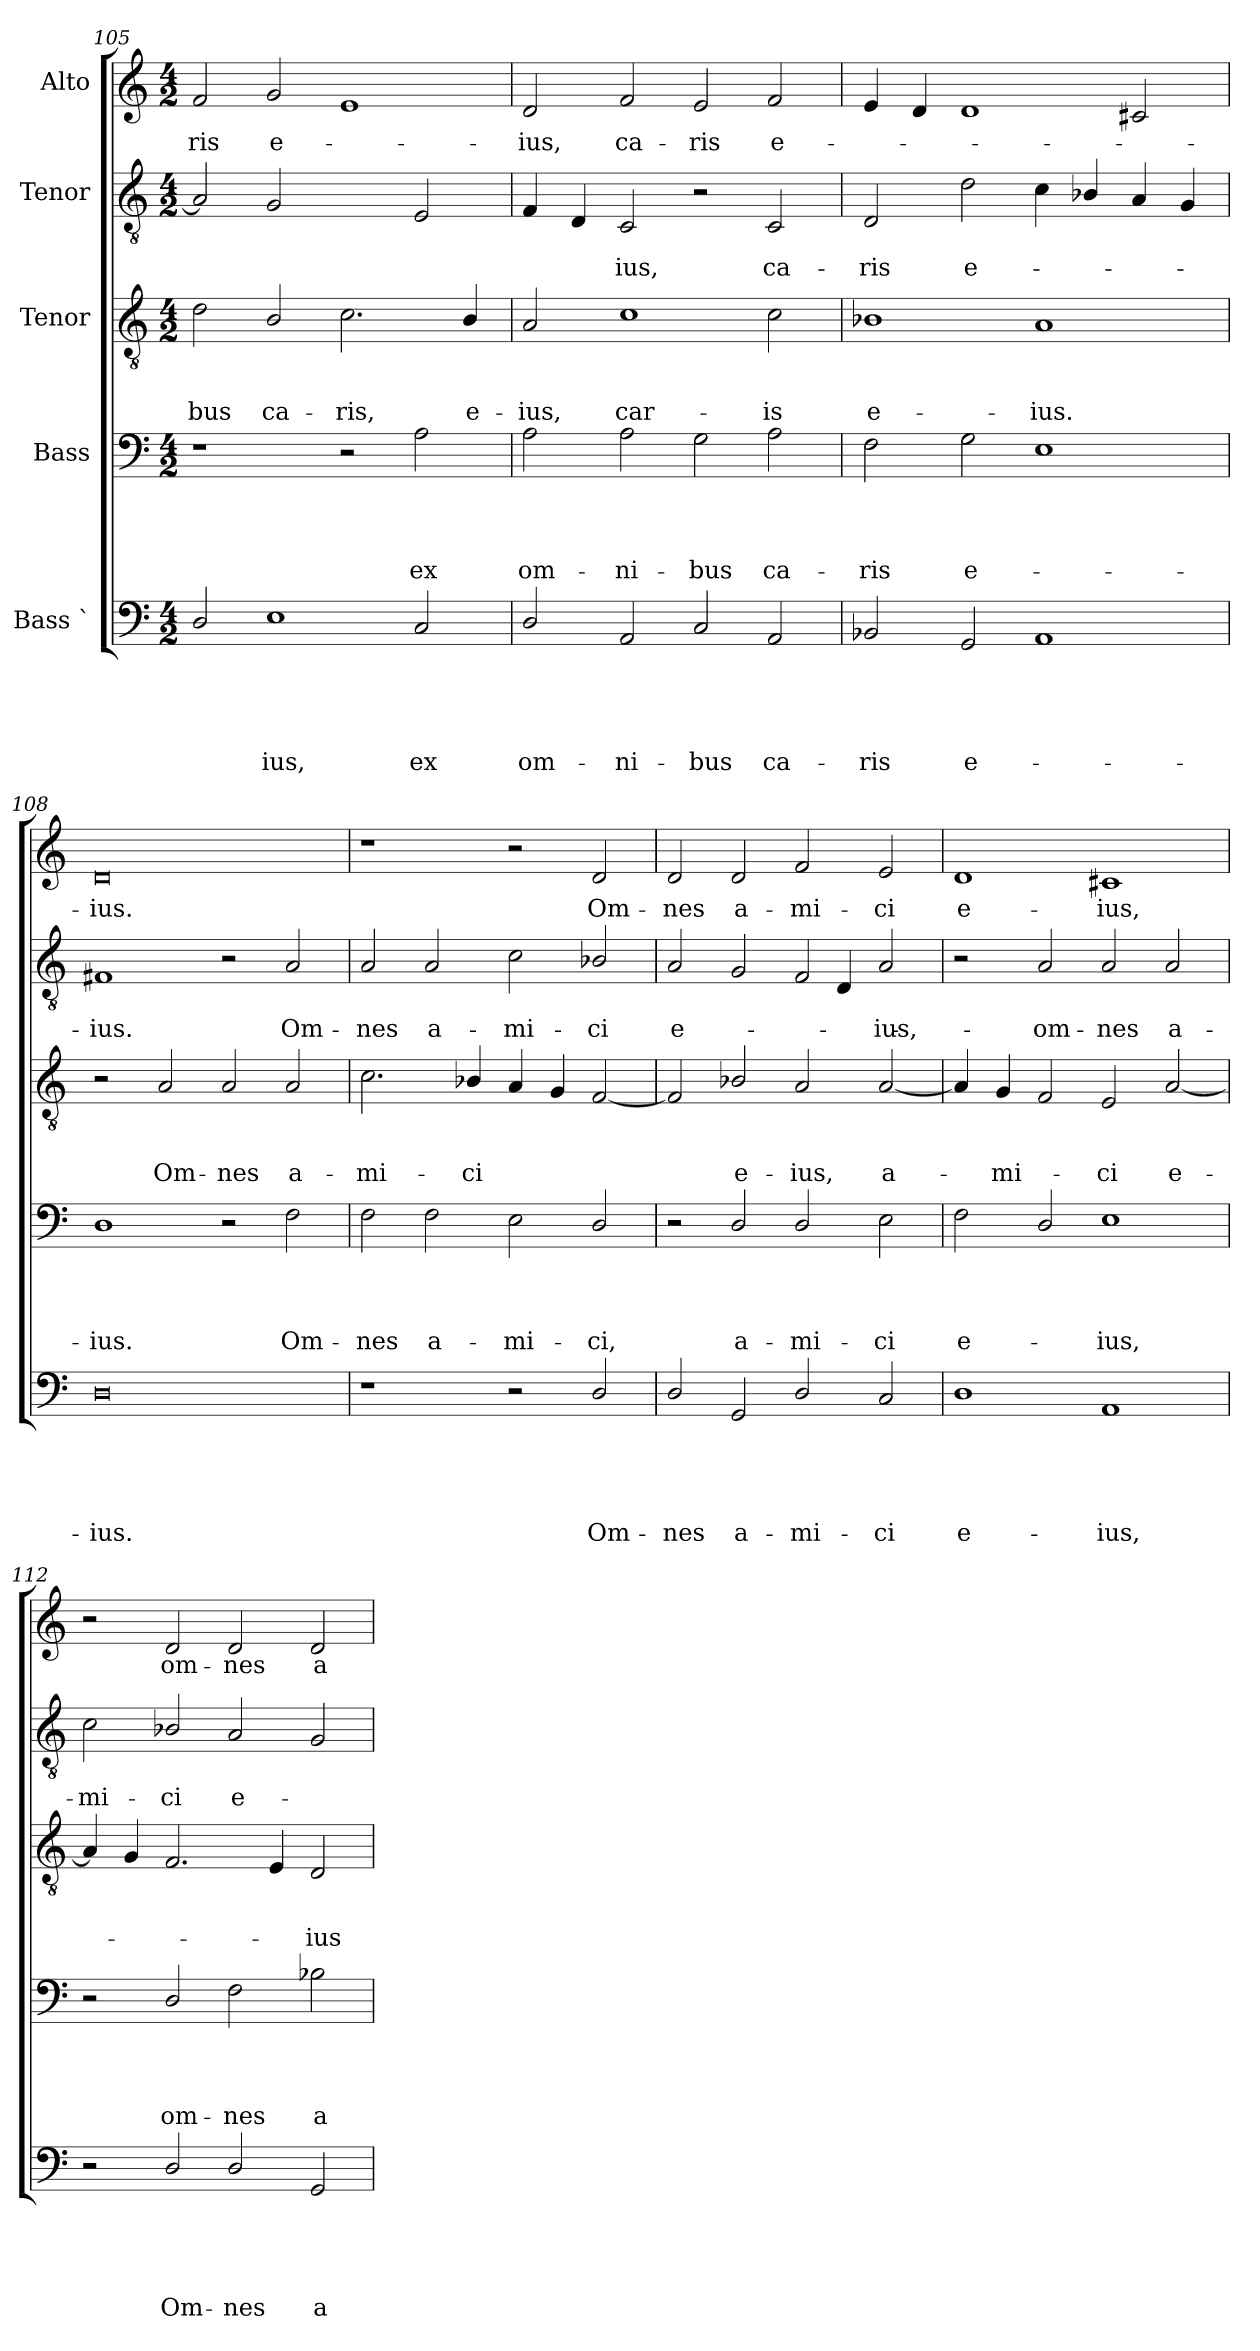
**kern	**text	**text	**text	**text	**text	**kern	**text	**text	**text	**text	**kern	**text	**text	**text	**kern	**text	**text	**kern	**text
*part5	*part5	*part5	*part5	*part5	*part5	*part4	*part4	*part4	*part4	*part4	*part3	*part3	*part3	*part3	*part2	*part2	*part2	*part1	*part1
*staff5	*staff5	*staff5	*staff5	*staff5	*staff5	*staff4	*staff4	*staff4	*staff4	*staff4	*staff3	*staff3	*staff3	*staff3	*staff2	*staff2	*staff2	*staff1	*staff1
*I"Bass `	*	*	*	*	*	*I"Bass	*	*	*	*	*I"Tenor	*	*	*	*I"Tenor	*	*	*I"Alto	*
*clefF4	*	*	*	*	*	*clefF4	*	*	*	*	*clefGv2	*	*	*	*clefGv2	*	*	*clefG2	*
*k[]	*	*	*	*	*	*k[]	*	*	*	*	*k[]	*	*	*	*k[]	*	*	*k[]	*
*C:	*	*	*	*	*	*C:	*	*	*	*	*C:	*	*	*	*C:	*	*	*C:	*
*M4/2	*	*	*	*	*	*M4/2	*	*	*	*	*M4/2	*	*	*	*M4/2	*	*	*M4/2	*
=105	=105	=105	=105	=105	=105	=105	=105	=105	=105	=105	=105	=105	=105	=105	=105	=105	=105	=105	=105
!	!	!	!	!	!	!	!	!	!	!	!	!	!	!LO:LY:b	!	!	!	!	!LO:LY:b
2D/	.	.	.	.	.	1r	.	.	.	.	2d\	.	.	-bus	2A/]	.	.	2f/	-ris
!	!	!	!	!	!LO:LY:b	!	!	!	!	!	!	!	!	!LO:LY:b	!	!	!	!	!LO:LY:b
1E	.	.	.	.	-ius,	.	.	.	.	.	2B/	.	.	ca-	2G/	.	.	2g/	e-
!	!	!	!	!	!	!	!	!	!	!	!	!	!	!LO:LY:b	!	!	!	!	!
.	.	.	.	.	.	2r	.	.	.	.	2.c\	.	.	-ris,	2ryy	.	.	1e	.
!	!	!	!	!	!LO:LY:b	!	!	!	!	!LO:LY:b	!	!	!	!	!	!	!	!	!
2C/	.	.	.	.	ex	2A\	.	.	.	ex	.	.	.	.	2E/	.	.	.	.
!	!	!	!	!	!	!	!	!	!	!	!	!	!	!LO:LY:b	!	!	!	!	!
.	.	.	.	.	.	.	.	.	.	.	4B/	.	.	e-	.	.	.	.	.
=106	=106	=106	=106	=106	=106	=106	=106	=106	=106	=106	=106	=106	=106	=106	=106	=106	=106	=106	=106
!	!	!	!	!	!LO:LY:b	!	!	!	!	!LO:LY:b	!	!	!	!LO:LY:b	!	!	!	!	!LO:LY:b
2D/	.	.	.	.	om-	2A\	.	.	.	om-	2A/	.	.	-ius,	4F/	.	.	2d/	-ius,
.	.	.	.	.	.	.	.	.	.	.	.	.	.	.	4D/	.	.	.	.
!	!	!	!	!	!LO:LY:b	!	!	!	!	!LO:LY:b	!	!	!	!LO:LY:b	!	!	!LO:LY:b	!	!LO:LY:b
2AA/	.	.	.	.	-ni-	2A\	.	.	.	-ni-	1c	.	.	car-	2C/	.	-ius,	2f/	ca-
!	!	!	!	!	!LO:LY:b	!	!	!	!	!LO:LY:b	!	!	!	!	!	!	!	!	!LO:LY:b
2C/	.	.	.	.	-bus	2G\	.	.	.	-bus	.	.	.	.	2r	.	.	2e/	-ris
!	!	!	!	!	!LO:LY:b	!	!	!	!	!LO:LY:b	!	!	!	!LO:LY:b	!	!	!LO:LY:b	!	!LO:LY:b
2AA/	.	.	.	.	ca-	2A\	.	.	.	ca-	2c\	.	.	-is	2C/	.	ca-	2f/	e-
!!LO:PB:g=z
=107	=107	=107	=107	=107	=107	=107	=107	=107	=107	=107	=107	=107	=107	=107	=107	=107	=107	=107	=107
!	!	!	!	!	!LO:LY:b	!	!	!	!	!LO:LY:b	!	!	!	!LO:LY:b	!	!	!LO:LY:b	!	!
2BB-X/	.	.	.	.	-ris	2F\	.	.	.	-ris	1B-X	.	.	e-	2D/	.	-ris	4e/	.
.	.	.	.	.	.	.	.	.	.	.	.	.	.	.	.	.	.	4d/	.
!	!	!	!	!	!LO:LY:b	!	!	!	!	!LO:LY:b	!	!	!	!	!	!	!LO:LY:b	!	!
2GG/	.	.	.	.	e-	2G\	.	.	.	e-	.	.	.	.	2d\	.	e-	1d	.
!	!	!	!	!	!	!	!	!	!	!	!	!	!	!LO:LY:b	!	!	!	!	!
1AA	.	.	.	.	.	1E	.	.	.	.	1A	.	.	-ius.	4c\	.	.	.	.
.	.	.	.	.	.	.	.	.	.	.	.	.	.	.	4B-X/	.	.	.	.
.	.	.	.	.	.	.	.	.	.	.	.	.	.	.	4A/	.	.	2c#X/	.
.	.	.	.	.	.	.	.	.	.	.	.	.	.	.	4G/	.	.	.	.
=108	=108	=108	=108	=108	=108	=108	=108	=108	=108	=108	=108	=108	=108	=108	=108	=108	=108	=108	=108
!	!	!	!	!	!LO:LY:b	!	!	!	!	!LO:LY:b	!	!	!	!	!	!	!LO:LY:b	!	!LO:LY:b
0D	.	.	.	.	-ius.	1D	.	.	.	-ius.	2r	.	.	.	1F#X	.	-ius.	0d	-ius.
!	!	!	!	!	!	!	!	!	!	!	!	!	!	!LO:LY:b	!	!	!	!	!
.	.	.	.	.	.	.	.	.	.	.	2A/	.	.	Om-	.	.	.	.	.
!	!	!	!	!	!	!	!	!	!	!	!	!	!	!LO:LY:b	!	!	!	!	!
.	.	.	.	.	.	2r	.	.	.	.	2A/	.	.	-nes	2r	.	.	.	.
!	!	!	!	!	!	!	!	!	!	!LO:LY:b	!	!	!	!LO:LY:b	!	!	!LO:LY:b	!	!
.	.	.	.	.	.	2F\	.	.	.	Om-	2A/	.	.	a-	2A/	.	Om-	.	.
=109	=109	=109	=109	=109	=109	=109	=109	=109	=109	=109	=109	=109	=109	=109	=109	=109	=109	=109	=109
!	!	!	!	!	!	!	!	!	!	!LO:LY:b	!	!	!	!LO:LY:b	!	!	!LO:LY:b	!	!
1r	.	.	.	.	.	2F\	.	.	.	-nes	2.c\	.	.	-mi-	2A/	.	-nes	1r	.
!	!	!	!	!	!	!	!	!	!	!LO:LY:b	!	!	!	!	!	!	!LO:LY:b	!	!
.	.	.	.	.	.	2F\	.	.	.	a-	.	.	.	.	2A/	.	a-	.	.
!	!	!	!	!	!	!	!	!	!	!	!	!	!	!LO:LY:b	!	!	!	!	!
.	.	.	.	.	.	.	.	.	.	.	4B-X/	.	.	-ci	.	.	.	.	.
!	!	!	!	!	!	!	!	!	!	!LO:LY:b	!	!	!	!	!	!	!LO:LY:b	!	!
2r	.	.	.	.	.	2E\	.	.	.	-mi-	4A/	.	.	.	2c\	.	-mi-	2r	.
.	.	.	.	.	.	.	.	.	.	.	4G/	.	.	.	.	.	.	.	.
!	!	!	!	!	!LO:LY:b	!	!	!	!	!LO:LY:b	!	!	!	!	!	!	!LO:LY:b	!	!LO:LY:b
2D/	.	.	.	.	Om-	2D/	.	.	.	-ci,	[<2F/	.	.	.	2B-X/	.	-ci	2d/	Om-
=110	=110	=110	=110	=110	=110	=110	=110	=110	=110	=110	=110	=110	=110	=110	=110	=110	=110	=110	=110
!	!	!	!	!	!LO:LY:b	!	!	!	!	!	!	!	!	!	!	!	!LO:LY:b	!	!LO:LY:b
*	*	*	*	*	*	*	*	*	*	*	*	*	*	*	*^	*	*	*	*
2D/	.	.	.	.	-nes	2r	.	.	.	.	2F/]	.	.	.	2A/	1ryy	.	e-	2d/	-nes
!	!	!	!	!	!LO:LY:b	!	!	!	!	!LO:LY:b	!	!	!	!LO:LY:b	!	!	!	!	!	!LO:LY:b
2GG/	.	.	.	.	a-	2D/	.	.	.	a-	2B-X/	.	.	e-	2G/	.	.	.	2d/	a-
!	!	!	!	!	!LO:LY:b	!	!	!	!	!LO:LY:b	!	!	!	!LO:LY:b	!	!	!	!	!	!LO:LY:b
2D/	.	.	.	.	-mi-	2D/	.	.	.	-mi-	2A/	.	.	-ius,	2F/	4ryy	.	.	2f/	-mi-
.	.	.	.	.	.	.	.	.	.	.	.	.	.	.	.	4D/	.	.	.	.
!	!	!	!	!	!LO:LY:b	!	!	!	!	!LO:LY:b	!	!	!	!LO:LY:b	!	!	!	!LO:LY:b	!	!LO:LY:b
2C/	.	.	.	.	-ci	2E\	.	.	.	-ci	[>2A/	.	.	a-	2ryy	2A/	.	-ius,	2e/	-ci
!!LO:PB:g=z
=111	=111	=111	=111	=111	=111	=111	=111	=111	=111	=111	=111	=111	=111	=111	=111	=111	=111	=111	=111	=111
!	!	!	!	!	!LO:LY:b	!	!	!	!	!LO:LY:b	!	!	!	!	!	!	!	!	!	!LO:LY:b
*	*	*	*	*	*	*	*	*	*	*	*	*	*	*	*v	*v	*	*	*	*
1D	.	.	.	.	e-	2F\	.	.	.	e-	4A/]	.	.	.	2r	.	.	1d	e-
!	!	!	!	!	!	!	!	!	!	!	!	!	!	!LO:LY:b	!	!	!	!	!
.	.	.	.	.	.	.	.	.	.	.	4G/	.	.	-mi-	.	.	.	.	.
!	!	!	!	!	!	!	!	!	!	!	!	!	!	!	!	!	!LO:LY:b	!	!
.	.	.	.	.	.	2D/	.	.	.	.	2F/	.	.	.	2A/	.	om-	.	.
!	!	!	!	!	!LO:LY:b	!	!	!	!	!LO:LY:b	!	!	!	!LO:LY:b	!	!	!LO:LY:b	!	!LO:LY:b
1AA	.	.	.	.	-ius,	1E	.	.	.	-ius,	2E/	.	.	-ci	2A/	.	-nes	1c#X	-ius,
!	!	!	!	!	!	!	!	!	!	!	!	!	!	!LO:LY:b	!	!	!LO:LY:b	!	!
.	.	.	.	.	.	.	.	.	.	.	[<2A/	.	.	e-	2A/	.	a-	.	.
=112	=112	=112	=112	=112	=112	=112	=112	=112	=112	=112	=112	=112	=112	=112	=112	=112	=112	=112	=112
!	!	!	!	!	!	!	!	!	!	!	!	!	!	!	!	!	!LO:LY:b	!	!
2r	.	.	.	.	.	2r	.	.	.	.	4A/]	.	.	.	2c\	.	-mi-	2r	.
.	.	.	.	.	.	.	.	.	.	.	4G/	.	.	.	.	.	.	.	.
!	!	!	!	!	!LO:LY:b	!	!	!	!	!LO:LY:b	!	!	!	!	!	!	!LO:LY:b	!	!LO:LY:b
2D/	.	.	.	.	Om-	2D/	.	.	.	om-	2.F/	.	.	.	2B-X/	.	-ci	2d/	om-
!	!	!	!	!	!LO:LY:b	!	!	!	!	!LO:LY:b	!	!	!	!	!	!	!LO:LY:b	!	!LO:LY:b
2D/	.	.	.	.	-nes	2F\	.	.	.	-nes	.	.	.	.	2A/	.	e-	2d/	-nes
.	.	.	.	.	.	.	.	.	.	.	4E/	.	.	.	.	.	.	.	.
!	!	!	!	!	!LO:LY:b	!	!	!	!	!LO:LY:b	!	!	!	!LO:LY:b	!	!	!	!	!LO:LY:b
2GG/	.	.	.	.	a-	2B-X\	.	.	.	a-	2D/	.	.	-ius	2G/	.	.	2d/	a-
=	=	=	=	=	=	=	=	=	=	=	=	=	=	=	=	=	=	=	=
*-	*-	*-	*-	*-	*-	*-	*-	*-	*-	*-	*-	*-	*-	*-	*-	*-	*-	*-	*-
